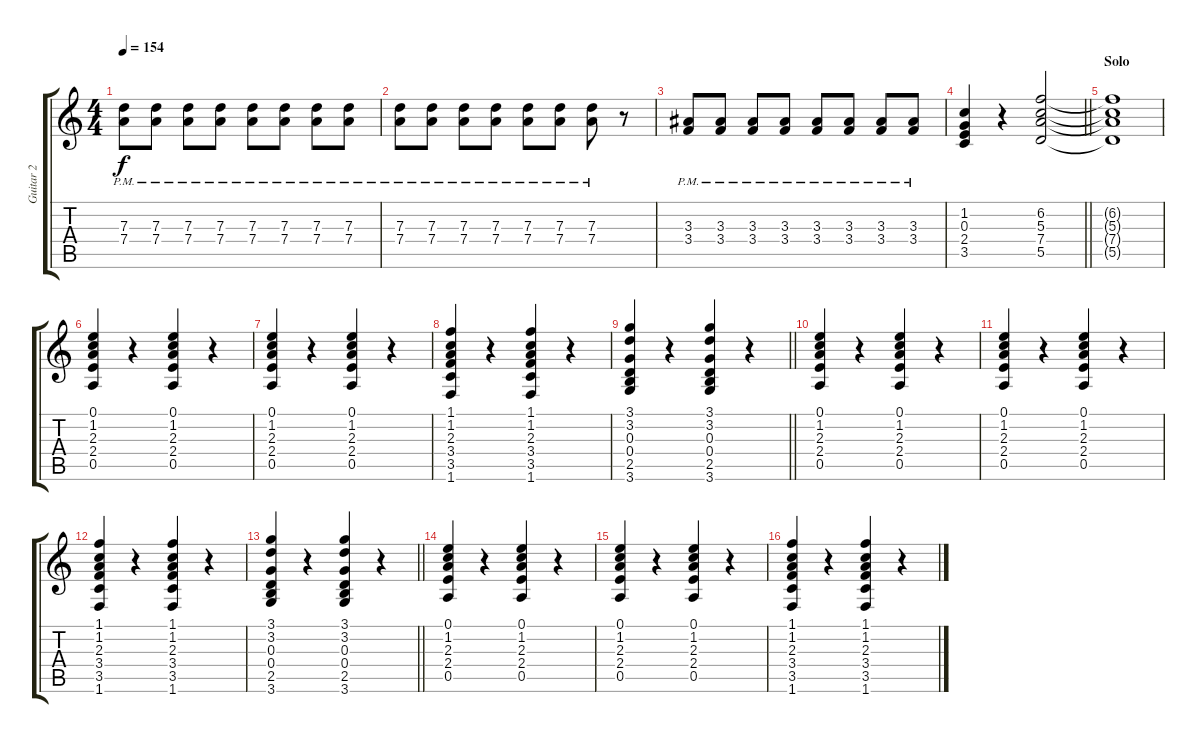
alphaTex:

\track ("Guitar 2" "Guitar 2") {instrument electricguitarjazz}
\staff {score tabs}
\tuning (E4 B3 G3 D3 A2 E2) {hide}
\ts (4 4)
\tempo 154
\clef g2
\ks c
(7.3 7.4{pm}).8{dy f} (7.3 7.4{pm}).8 (7.3 7.4{pm}).8 (7.3 7.4{pm}).8 (7.3 7.4{pm}).8 (7.3 7.4{pm}).8 (7.3 7.4{pm}).8 (7.3 7.4{pm}).8 |
(7.3 7.4{pm}).8 (7.3 7.4{pm}).8 (7.3 7.4{pm}).8 (7.3 7.4{pm}).8 (7.3 7.4{pm}).8 (7.3 7.4{pm}).8 (7.3 7.4{pm}).8 r.8 |
(3.3 3.4{pm}).8 (3.3 3.4{pm}).8 (3.3 3.4{pm}).8 (3.3 3.4{pm}).8 (3.3 3.4{pm}).8 (3.3 3.4{pm}).8 (3.3 3.4{pm}).8 (3.3 3.4{pm}).8 |
\barLineRight lightlight
(1.2 0.3 2.4 3.5).4 r.4 (6.2 5.3 7.4 5.5).2 |
\section ("" "Solo")
(6.2{t} 5.3{t} 7.4{t} 5.5{t}).1 |
(0.1 1.2 2.3 2.4 0.5).4 r.4 (0.1 1.2 2.3 2.4 0.5).4 r.4 |
(0.1 1.2 2.3 2.4 0.5).4 r.4 (0.1 1.2 2.3 2.4 0.5).4 r.4 |
(1.1 1.2 2.3 3.4 3.5 1.6).4 r.4 (1.1 1.2 2.3 3.4 3.5 1.6).4 r.4 |
\barLineRight lightlight
(3.1 3.2 0.3 0.4 2.5 3.6).4 r.4 (3.1 3.2 0.3 0.4 2.5 3.6).4 r.4 |
(0.1 1.2 2.3 2.4 0.5).4 r.4 (0.1 1.2 2.3 2.4 0.5).4 r.4 |
(0.1 1.2 2.3 2.4 0.5).4 r.4 (0.1 1.2 2.3 2.4 0.5).4 r.4 |
(1.1 1.2 2.3 3.4 3.5 1.6).4 r.4 (1.1 1.2 2.3 3.4 3.5 1.6).4 r.4 |
\barLineRight lightlight
(3.1 3.2 0.3 0.4 2.5 3.6).4 r.4 (3.1 3.2 0.3 0.4 2.5 3.6).4 r.4 |
(0.1 1.2 2.3 2.4 0.5).4 r.4 (0.1 1.2 2.3 2.4 0.5).4 r.4 |
(0.1 1.2 2.3 2.4 0.5).4 r.4 (0.1 1.2 2.3 2.4 0.5).4 r.4 |
(1.1 1.2 2.3 3.4 3.5 1.6).4 r.4 (1.1 1.2 2.3 3.4 3.5 1.6).4 r.4
